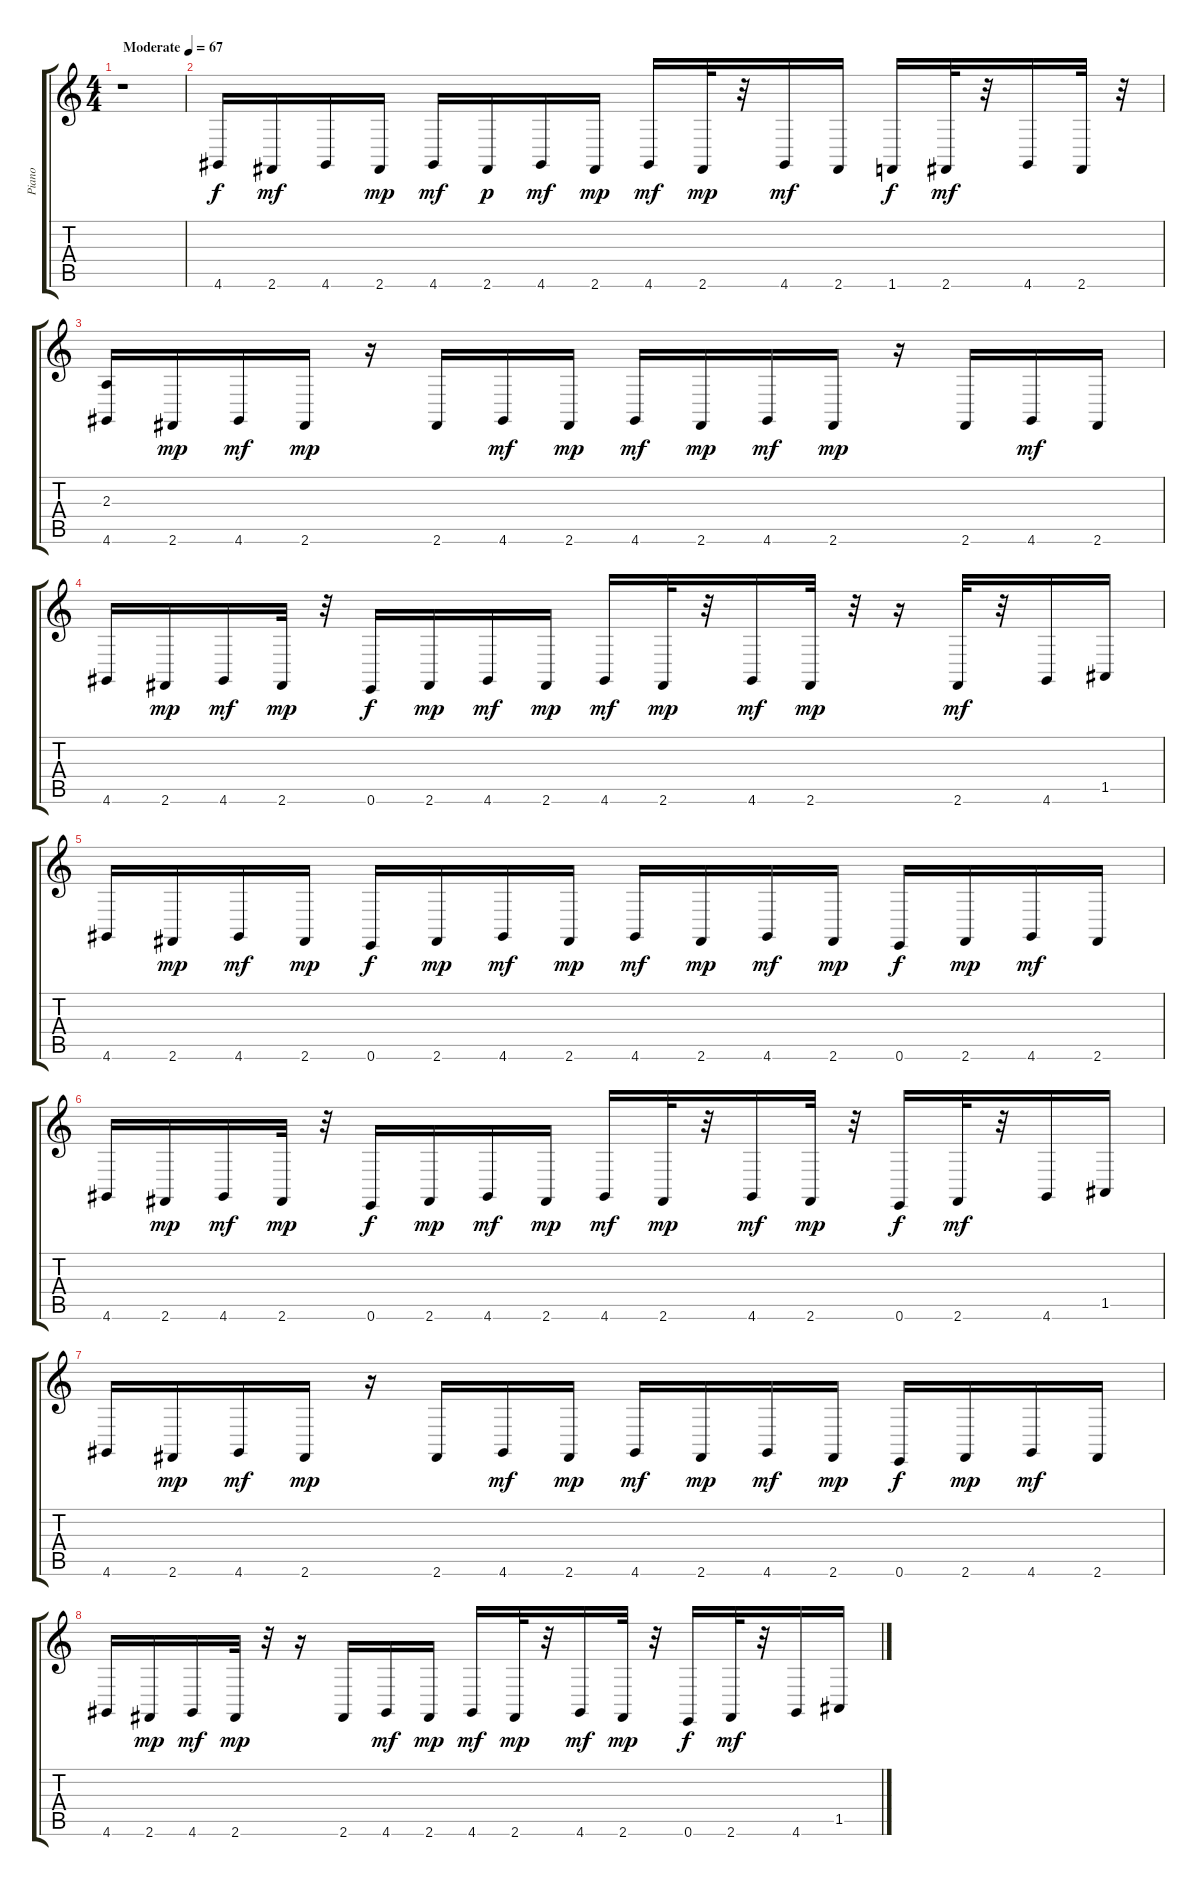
\track ("Piano" "Piano") {instrument acousticgrandpiano}
\staff {score tabs}
\tuning (E4 B3 G3 D3 A2 E2) {hide}
\ts (4 4)
\tempo (67 "Moderate")
\clef g2
\ks c
r.1{dy f instrument acousticgrandpiano} |
4.6.16 2.6.16{dy mf} 4.6.16 2.6.16{dy mp} 4.6.16{dy mf} 2.6.16{dy p} 4.6.16{dy mf} 2.6.16{dy mp} 4.6.16{dy mf} 2.6.32{dy mp} r.32 4.6.16{dy mf} 2.6.16 1.6.16{dy f} 2.6.32{dy mf} r.32 4.6.16 2.6.32 r.32 |
(2.3 4.6).16 2.6.16{dy mp} 4.6.16{dy mf} 2.6.16{dy mp} r.16 2.6.16 4.6.16{dy mf} 2.6.16{dy mp} 4.6.16{dy mf} 2.6.16{dy mp} 4.6.16{dy mf} 2.6.16{dy mp} r.16 2.6.16 4.6.16{dy mf} 2.6.16 |
4.6.16 2.6.16{dy mp} 4.6.16{dy mf} 2.6.32{dy mp} r.32 0.6.16{dy f} 2.6.16{dy mp} 4.6.16{dy mf} 2.6.16{dy mp} 4.6.16{dy mf} 2.6.32{dy mp} r.32 4.6.16{dy mf} 2.6.32{dy mp} r.32 r.16 2.6.32{dy mf} r.32 4.6.16 1.5.16 |
4.6.16 2.6.16{dy mp} 4.6.16{dy mf} 2.6.16{dy mp} 0.6.16{dy f} 2.6.16{dy mp} 4.6.16{dy mf} 2.6.16{dy mp} 4.6.16{dy mf} 2.6.16{dy mp} 4.6.16{dy mf} 2.6.16{dy mp} 0.6.16{dy f} 2.6.16{dy mp} 4.6.16{dy mf} 2.6.16 |
4.6.16 2.6.16{dy mp} 4.6.16{dy mf} 2.6.32{dy mp} r.32 0.6.16{dy f} 2.6.16{dy mp} 4.6.16{dy mf} 2.6.16{dy mp} 4.6.16{dy mf} 2.6.32{dy mp} r.32 4.6.16{dy mf} 2.6.32{dy mp} r.32 0.6.16{dy f} 2.6.32{dy mf} r.32 4.6.16 1.5.16 |
4.6.16 2.6.16{dy mp} 4.6.16{dy mf} 2.6.16{dy mp} r.16 2.6.16 4.6.16{dy mf} 2.6.16{dy mp} 4.6.16{dy mf} 2.6.16{dy mp} 4.6.16{dy mf} 2.6.16{dy mp} 0.6.16{dy f} 2.6.16{dy mp} 4.6.16{dy mf} 2.6.16 |
4.6.16 2.6.16{dy mp} 4.6.16{dy mf} 2.6.32{dy mp} r.32 r.16 2.6.16 4.6.16{dy mf} 2.6.16{dy mp} 4.6.16{dy mf} 2.6.32{dy mp} r.32 4.6.16{dy mf} 2.6.32{dy mp} r.32 0.6.16{dy f} 2.6.32{dy mf} r.32 4.6.16 1.5.16
